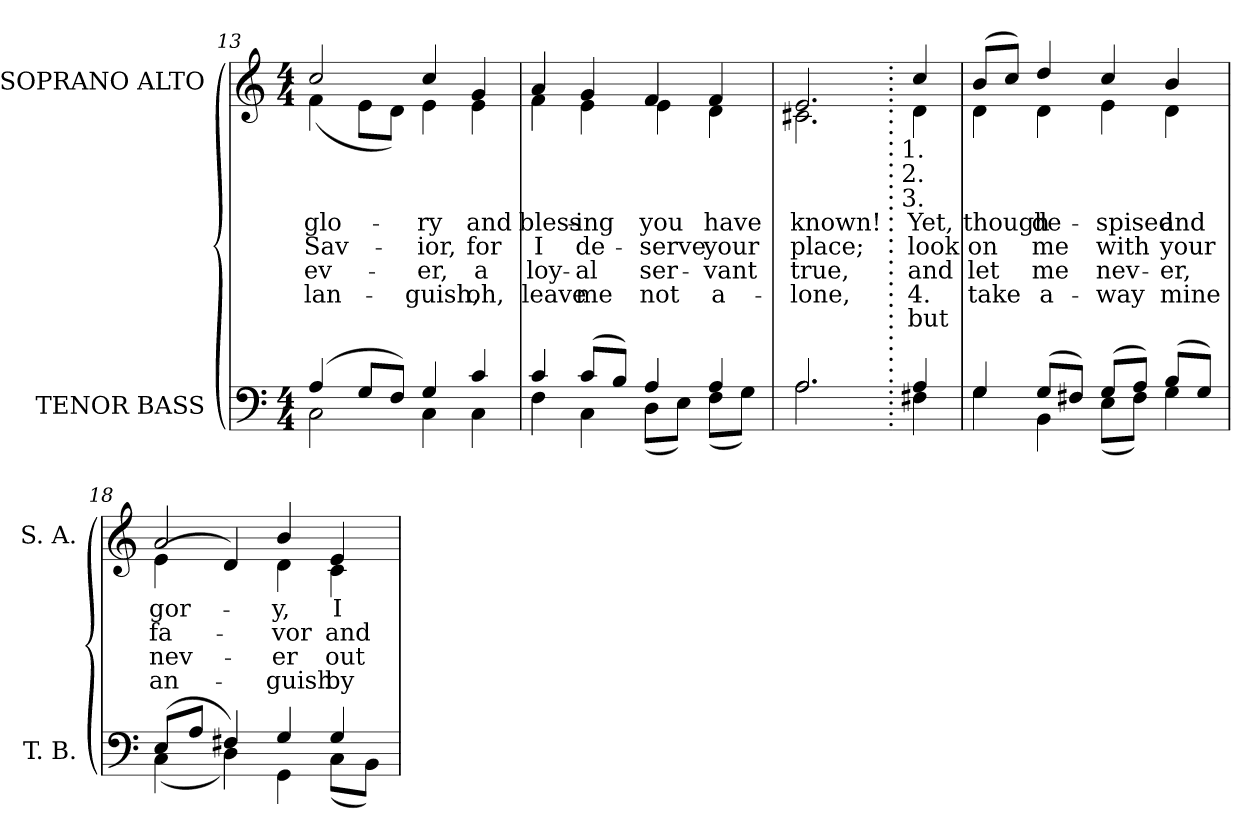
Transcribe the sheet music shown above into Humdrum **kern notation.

**kern	**kern	**text	**text	**text	**text	**text
*part2	*part1	*part1	*part1	*part1	*part1	*part1
*staff2	*staff1	*staff1	*staff1	*staff1	*staff1	*staff1
*I"TENOR BASS	*I"SOPRANO ALTO	*	*	*	*	*
*I'T. B.	*I'S. A.	*	*	*	*	*
*clefF4	*clefG2	*	*	*	*	*
*k[]	*k[]	*	*	*	*	*
*C:	*C:	*	*	*	*	*
*M4/4	*M4/4	*	*	*	*	*
=13	=13	=13	=13	=13	=13	=13
*^	*	*	*	*	*	*
!	!	!	!LO:LY:b:color=#000000	!LO:LY:b:color=#000000	!LO:LY:b:color=#000000	!LO:LY:b:color=#000000	!
*	*	*^	*	*	*	*	*
(4Ai/	2Ci\	2cci/	(4fi\	glo-	Sav-	-ev-	lan-	.
8Gi/L	.	.	8ei\L	.	.	.	.	.
8Fi/J)	.	.	8di\J)	.	.	.	.	.
!	!	!	!	!LO:LY:b:color=#000000	!LO:LY:b:color=#000000	!LO:LY:b:color=#000000	!LO:LY:b:color=#000000	!
4Gi/	4Ci\	4cci/	4ei\	-ry	-ior,	-er,	-guish,	.
!	!	!	!	!LO:LY:b:color=#000000	!LO:LY:b:color=#000000	!LO:LY:b:color=#000000	!LO:LY:b:color=#000000	!
4ci/	4Ci\	4gi/	4ei\	and	for	a	oh,	.
=14	=14	=14	=14	=14	=14	=14	=14	=14
!	!	!	!	!LO:LY:b:color=#000000	!LO:LY:b:color=#000000	!LO:LY:b:color=#000000	!LO:LY:b:color=#000000	!
4ci/	4Fi\	4ai/	4fi\	bless-	I	loy-	leave	.
!	!	!	!	!LO:LY:b:color=#000000	!LO:LY:b:color=#000000	!LO:LY:b:color=#000000	!LO:LY:b:color=#000000	!
(8ci/L	4Ci\	4gi/	4ei\	-ing	de-	-al	me	.
8Bi/J)	.	.	.	.	.	.	.	.
!	!	!	!	!LO:LY:b:color=#000000	!LO:LY:b:color=#000000	!LO:LY:b:color=#000000	!LO:LY:b:color=#000000	!
4Ai/	(8Di\L	4fi/	4ei\	you	-serve	ser-	not	.
.	8Ei\J)	.	.	.	.	.	.	.
!	!	!	!	!LO:LY:b:color=#000000	!LO:LY:b:color=#000000	!LO:LY:b:color=#000000	!LO:LY:b:color=#000000	!
4Ai/	(8Fi\L	4fi/	4di\	have	your	-vant	a-	.
.	8Gi\J)	.	.	.	.	.	.	.
=15	=15	=15	=15	=15	=15	=15	=15	=15
!	!	!	!	!LO:LY:b:color=#000000	!LO:LY:b:color=#000000	!LO:LY:b:color=#000000	!LO:LY:b:color=#000000	!
2.Ai/	2.Ai\	2.ei/	2.c#Xi\	known!	place;	true,	-lone,	.
!!LO:LB:g=z	!!
=16.	=16.	=16.	=16.	=16.	=16.	=16.	=16.	=16.
!	!	!LO:TX:b:cj:t=1.	!	!	!	!	!	!
!	!	!LO:TX:b:cj:t=2.	!	!	!	!	!	!
!	!	!LO:TX:b:cj:t=3.	!	!	!	!	!	!
!	!	!	!	!LO:LY:b:color=#000000	!LO:LY:b:color=#000000	!LO:LY:b:color=#000000	!LO:LY:b:color=#000000	!LO:LY:b:color=#000000
4Ai/	4F#Xi\	4cci/	4di\	Yet,	look	and	4.	but
=17	=17	=17	=17	=17	=17	=17	=17	=17
!	!	!	!	!LO:LY:b:color=#000000	!LO:LY:b:color=#000000	!LO:LY:b:color=#000000	!LO:LY:b:color=#000000	!
4Gi/	4Gi\	(8bi/L	4di\	though	on	let	take	.
.	.	8cci/J)	.	.	.	.	.	.
!	!	!	!	!LO:LY:b:color=#000000	!LO:LY:b:color=#000000	!LO:LY:b:color=#000000	!LO:LY:b:color=#000000	!
(8Gi/L	4BBi\	4ddi/	4di\	de-	me	me	a-	.
8F#Xi/J)	.	.	.	.	.	.	.	.
!	!	!	!	!LO:LY:b:color=#000000	!LO:LY:b:color=#000000	!LO:LY:b:color=#000000	!LO:LY:b:color=#000000	!
(8Gi/L	(8Ei\L	4cci/	4ei\	-spised	with	nev-	-way	.
8Ai/J)	8F#i\J)	.	.	.	.	.	.	.
!	!	!	!	!LO:LY:b:color=#000000	!LO:LY:b:color=#000000	!LO:LY:b:color=#000000	!LO:LY:b:color=#000000	!
(8Bi/L	4Gi\	4bi/	4di\	and	your	-er,	mine	.
8Gi/J)	.	.	.	.	.	.	.	.
=18	=18	=18	=18	=18	=18	=18	=18	=18
!	!	!	!	!LO:LY:b:color=#000000	!LO:LY:b:color=#000000	!LO:LY:b:color=#000000	!LO:LY:b:color=#000000	!
(8Ei/L	(4Ci\	2ai/	(4ei\	gor-	fa-	nev-	an-	.
8Ai/J	.	.	.	.	.	.	.	.
4F#Xi/)	4Di\)	.	4di/)	.	.	.	.	.
!	!	!	!	!LO:LY:b:color=#000000	!LO:LY:b:color=#000000	!LO:LY:b:color=#000000	!LO:LY:b:color=#000000	!
4Gi/	4GGi\	4bi/	4di\	-y,	-vor	-er	-guish	.
!	!	!	!	!LO:LY:b:color=#000000	!LO:LY:b:color=#000000	!LO:LY:b:color=#000000	!LO:LY:b:color=#000000	!
4Gi/	(8Ci\L	4ei/	4ci\	I	and	out-	by	.
.	8BBi\J)	.	.	.	.	.	.	.
*v	*v	*	*	*	*	*	*	*
*	*v	*v	*	*	*	*	*
=	=	=	=	=	=	=
*-	*-	*-	*-	*-	*-	*-
